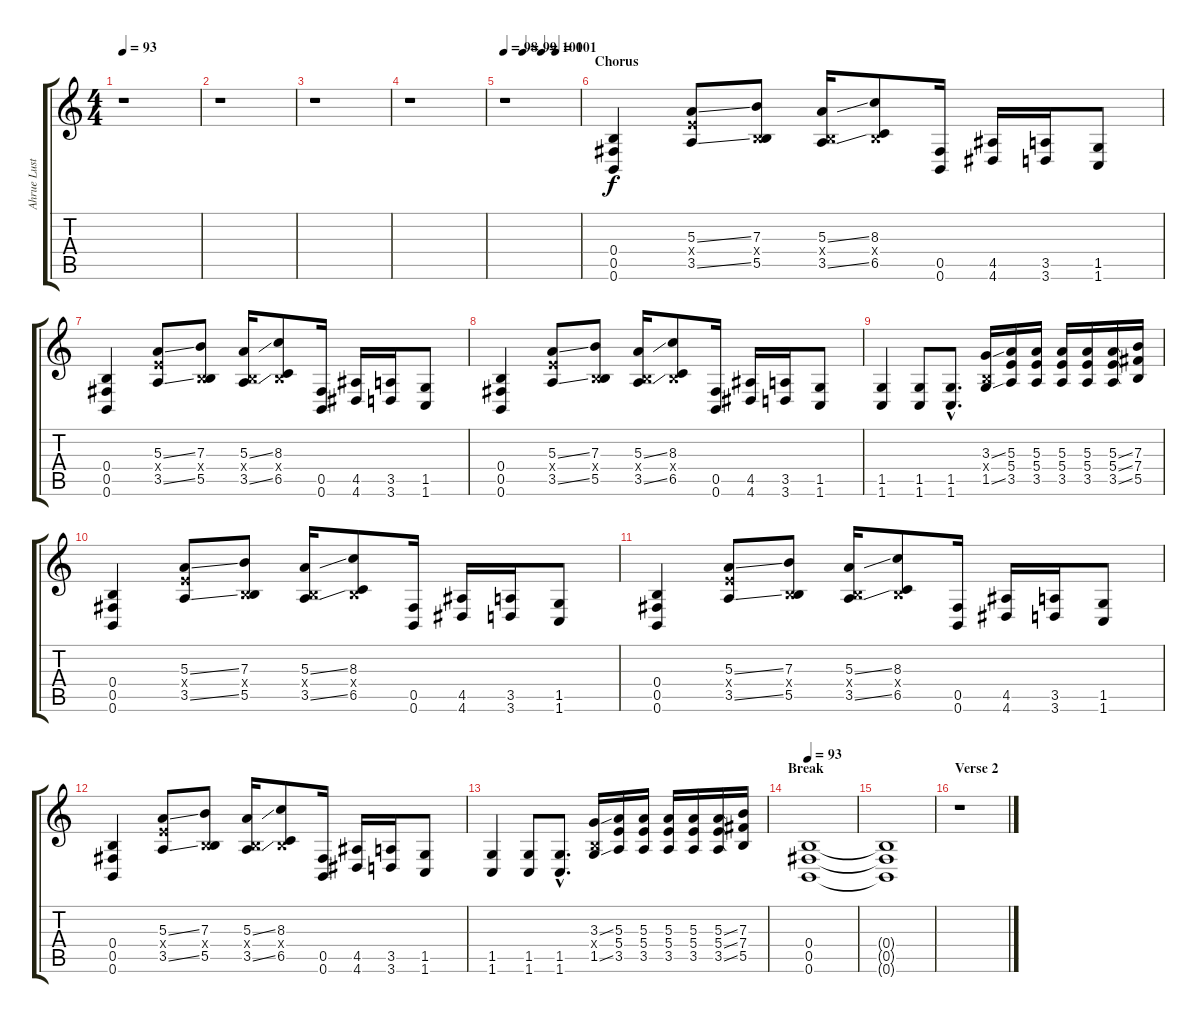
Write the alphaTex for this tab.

\track ("Ahrue Luster" "Ahrue Lust") {instrument overdrivenguitar}
\staff {score tabs}
\tuning (Db4 Ab3 E3 B2 Gb2 B1) {hide}
\ts (4 4)
\tempo 93
\clef g2
\ks c
r.1{dy f} |
r.1 |
r.1 |
r.1 |
\tempo 98
\tempo (99 0.25)
\tempo (100 0.5)
\tempo (101 0.6875)
r.1 |
\section ("" "Chorus")
(0.4 0.5 0.6).4 (5.3{ss} 5.4{x} 3.5{ss}).8 (7.3 0.4{x} 5.5).8 (5.3{ss} 0.4{x} 3.5{ss}).16 (8.3 0.4{x} 6.5).8 (0.5 0.6).16 (4.5 4.6).16 (3.5 3.6).16 (1.5 1.6).8 |
(0.4 0.5 0.6).4 (5.3{ss} 5.4{x} 3.5{ss}).8 (7.3 0.4{x} 5.5).8 (5.3{ss} 0.4{x} 3.5{ss}).16 (8.3 0.4{x} 6.5).8 (0.5 0.6).16 (4.5 4.6).16 (3.5 3.6).16 (1.5 1.6).8 |
(0.4 0.5 0.6).4 (5.3{ss} 5.4{x} 3.5{ss}).8 (7.3 0.4{x} 5.5).8 (5.3{ss} 0.4{x} 3.5{ss}).16 (8.3 0.4{x} 6.5).8 (0.5 0.6).16 (4.5 4.6).16 (3.5 3.6).16 (1.5 1.6).8 |
(1.5 1.6).4 (1.5 1.6).8 (1.5{hac} 1.6{hac}).8{d} (3.3{ss} 0.4{x} 1.5{ss}).16 (5.3 5.4 3.5).16 (5.3 5.4 3.5).16 (5.3 5.4 3.5).16 (5.3 5.4 3.5).16 (5.3{ss} 5.4{ss} 3.5{ss}).16 (7.3 7.4 5.5).16 |
(0.4 0.5 0.6).4 (5.3{ss} 5.4{x} 3.5{ss}).8 (7.3 0.4{x} 5.5).8 (5.3{ss} 0.4{x} 3.5{ss}).16 (8.3 0.4{x} 6.5).8 (0.5 0.6).16 (4.5 4.6).16 (3.5 3.6).16 (1.5 1.6).8 |
(0.4 0.5 0.6).4 (5.3{ss} 5.4{x} 3.5{ss}).8 (7.3 0.4{x} 5.5).8 (5.3{ss} 0.4{x} 3.5{ss}).16 (8.3 0.4{x} 6.5).8 (0.5 0.6).16 (4.5 4.6).16 (3.5 3.6).16 (1.5 1.6).8 |
(0.4 0.5 0.6).4 (5.3{ss} 5.4{x} 3.5{ss}).8 (7.3 0.4{x} 5.5).8 (5.3{ss} 0.4{x} 3.5{ss}).16 (8.3 0.4{x} 6.5).8 (0.5 0.6).16 (4.5 4.6).16 (3.5 3.6).16 (1.5 1.6).8 |
(1.5 1.6).4 (1.5 1.6).8 (1.5{hac} 1.6{hac}).8{d} (3.3{ss} 0.4{x} 1.5{ss}).16 (5.3 5.4 3.5).16 (5.3 5.4 3.5).16 (5.3 5.4 3.5).16 (5.3 5.4 3.5).16 (5.3{ss} 5.4{ss} 3.5{ss}).16 (7.3 7.4 5.5).16 |
\section ("" "Break")
\tempo 93
(0.4 0.5 0.6).1 |
(0.4{t} 0.5{t} 0.6{t}).1 |
\section ("" "Verse 2")
r.1
